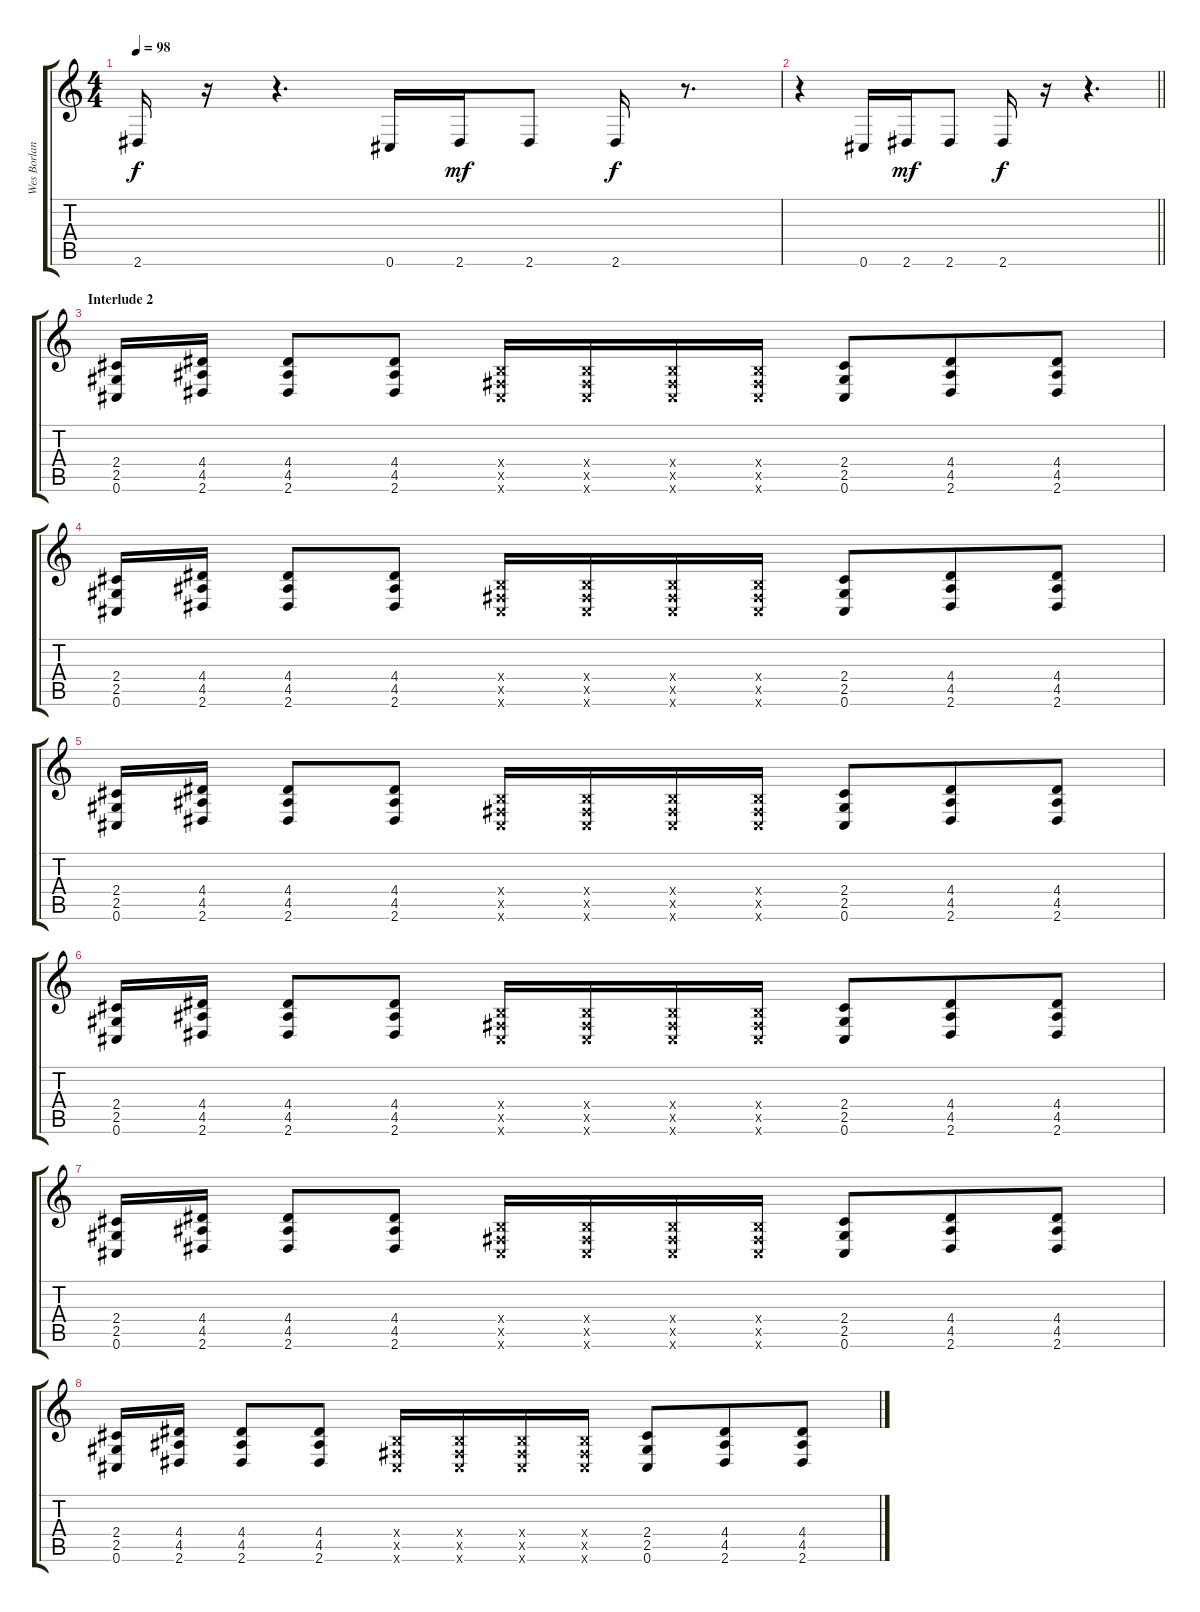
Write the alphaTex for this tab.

\track ("Wes Borland (Guitar)" "Wes Borlan") {instrument acousticguitarnylon}
\staff {score tabs}
\tuning (Db4 Ab3 E3 B2 Gb2 Db2) {hide}
\ts (4 4)
\tempo 98
\clef g2
\ks c
2.6.16{dy f} r.16 r.4{d} 0.6.16 2.6.16{dy mf} 2.6.8 2.6.16{dy f} r.8{d} |
\barLineRight lightlight
r.4 0.6.16 2.6.16{dy mf} 2.6.8 2.6.16{dy f} r.16 r.4{d} |
\section ("" "Interlude 2")
(2.4 2.5 0.6).16{volume 16} (4.4 4.5 2.6).16{beam split} (4.4 4.5 2.6).8{beam merge} (4.4 4.5 2.6).8{beam split} (0.4{x} 0.5{x} 0.6{x}).16 (0.4{x} 0.5{x} 0.6{x}).16{beam merge} (0.4{x} 0.5{x} 0.6{x}).16 (0.4{x} 0.5{x} 0.6{x}).16{beam split} (2.4 2.5 0.6).8{beam merge} (4.4 4.5 2.6).8 (4.4 4.5 2.6).8 |
(2.4 2.5 0.6).16 (4.4 4.5 2.6).16{beam split} (4.4 4.5 2.6).8{beam merge} (4.4 4.5 2.6).8{beam split} (0.4{x} 0.5{x} 0.6{x}).16 (0.4{x} 0.5{x} 0.6{x}).16{beam merge} (0.4{x} 0.5{x} 0.6{x}).16 (0.4{x} 0.5{x} 0.6{x}).16{beam split} (2.4 2.5 0.6).8{beam merge} (4.4 4.5 2.6).8 (4.4 4.5 2.6).8 |
(2.4 2.5 0.6).16 (4.4 4.5 2.6).16{beam split} (4.4 4.5 2.6).8{beam merge} (4.4 4.5 2.6).8{beam split} (0.4{x} 0.5{x} 0.6{x}).16 (0.4{x} 0.5{x} 0.6{x}).16{beam merge} (0.4{x} 0.5{x} 0.6{x}).16 (0.4{x} 0.5{x} 0.6{x}).16{beam split} (2.4 2.5 0.6).8{beam merge} (4.4 4.5 2.6).8 (4.4 4.5 2.6).8 |
(2.4 2.5 0.6).16 (4.4 4.5 2.6).16{beam split} (4.4 4.5 2.6).8{beam merge} (4.4 4.5 2.6).8{beam split} (0.4{x} 0.5{x} 0.6{x}).16 (0.4{x} 0.5{x} 0.6{x}).16{beam merge} (0.4{x} 0.5{x} 0.6{x}).16 (0.4{x} 0.5{x} 0.6{x}).16{beam split} (2.4 2.5 0.6).8{beam merge} (4.4 4.5 2.6).8 (4.4 4.5 2.6).8 |
(2.4 2.5 0.6).16 (4.4 4.5 2.6).16{beam split} (4.4 4.5 2.6).8{beam merge} (4.4 4.5 2.6).8{beam split} (0.4{x} 0.5{x} 0.6{x}).16 (0.4{x} 0.5{x} 0.6{x}).16{beam merge} (0.4{x} 0.5{x} 0.6{x}).16 (0.4{x} 0.5{x} 0.6{x}).16{beam split} (2.4 2.5 0.6).8{beam merge} (4.4 4.5 2.6).8 (4.4 4.5 2.6).8 |
(2.4 2.5 0.6).16 (4.4 4.5 2.6).16{beam split} (4.4 4.5 2.6).8{beam merge} (4.4 4.5 2.6).8{beam split} (0.4{x} 0.5{x} 0.6{x}).16 (0.4{x} 0.5{x} 0.6{x}).16{beam merge} (0.4{x} 0.5{x} 0.6{x}).16 (0.4{x} 0.5{x} 0.6{x}).16{beam split} (2.4 2.5 0.6).8{beam merge} (4.4 4.5 2.6).8 (4.4 4.5 2.6).8
